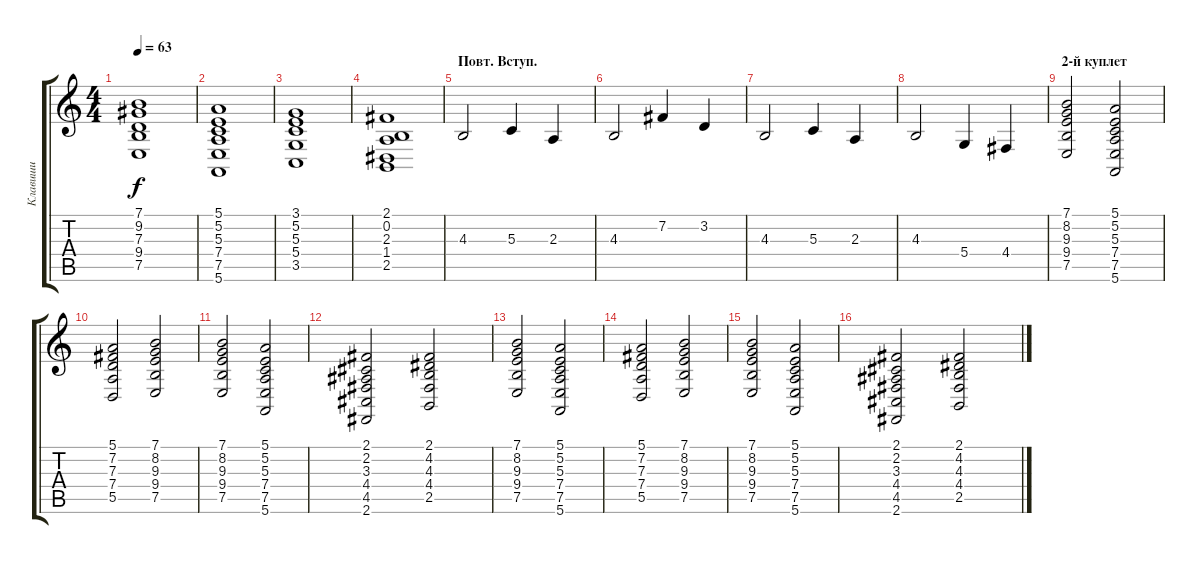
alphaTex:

\track ("Клавиши" "Клавиши") {instrument synthstrings1}
\staff {score tabs}
\tuning (E4 B3 G3 D3 A2 E2) {hide}
\ts (4 4)
\tempo 63
\clef g2
\ks c
(7.1 9.2 7.3 9.4 7.5).1{dy f} |
(5.1 5.2 5.3 7.4 7.5 5.6).1 |
(3.1 5.2 5.3 5.4 3.5).1 |
(2.1 0.2 2.3 1.4 2.5).1 |
\section ("" "Повт. Вступ.")
4.3.2{volume 14 instrument viola} 5.3.4 2.3.4 |
4.3.2 7.2.4 3.2.4 |
4.3.2 5.3.4 2.3.4 |
4.3.2 5.4.4 4.4.4 |
\section ("" "2-й куплет")
(7.1 8.2 9.3 9.4 7.5).2{volume 8 instrument synthstrings1} (5.1 5.2 5.3 7.4 7.5 5.6).2 |
(5.1 7.2 7.3 7.4 5.5).2 (7.1 8.2 9.3 9.4 7.5).2 |
(7.1 8.2 9.3 9.4 7.5).2 (5.1 5.2 5.3 7.4 7.5 5.6).2 |
(2.1 2.2 3.3 4.4 4.5 2.6).2 (2.1 4.2 4.3 4.4 2.5).2 |
(7.1 8.2 9.3 9.4 7.5).2 (5.1 5.2 5.3 7.4 7.5 5.6).2 |
(5.1 7.2 7.3 7.4 5.5).2 (7.1 8.2 9.3 9.4 7.5).2 |
(7.1 8.2 9.3 9.4 7.5).2 (5.1 5.2 5.3 7.4 7.5 5.6).2 |
(2.1 2.2 3.3 4.4 4.5 2.6).2 (2.1 4.2 4.3 4.4 2.5).2
